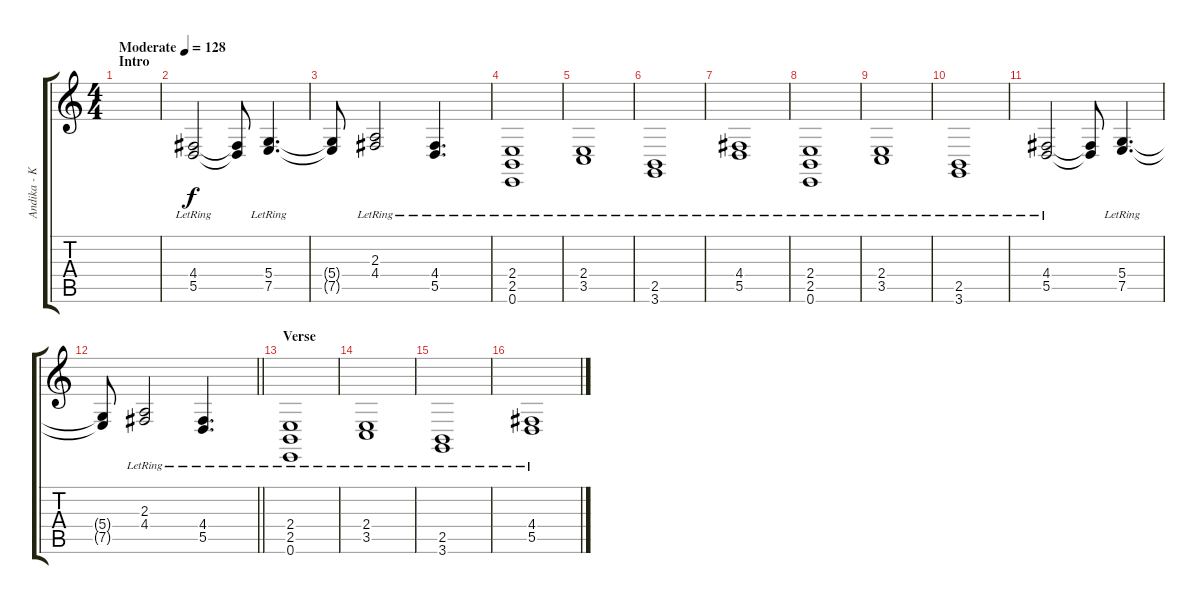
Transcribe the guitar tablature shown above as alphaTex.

\track ("Andika - Keyboard" "Andika - K") {instrument reedorgan}
\staff {score tabs}
\tuning (E4 B3 G3 D3 A2 E2) {hide}
\ts (4 4)
\section ("" "Intro")
\tempo (128 "Moderate")
\clef g2
\ks c
|
(4.4{lr} 5.5).2 (4.4{t} 5.5{t}).8 (5.4{lr} 7.5).4{d} |
(5.4{t} 7.5{t}).8 (2.3 4.4{lr}).2 (4.4{lr} 5.5).4{d} |
(2.4{lr} 2.5{lr} 0.6{lr}).1 |
(2.4{lr} 3.5{lr}).1 |
(2.5{lr} 3.6{lr}).1 |
(4.4{lr} 5.5{lr}).1 |
(2.4{lr} 2.5{lr} 0.6{lr}).1 |
(2.4{lr} 3.5{lr}).1 |
(2.5{lr} 3.6{lr}).1 |
(4.4{lr} 5.5).2 (4.4{t} 5.5{t}).8 (5.4{lr} 7.5).4{d} |
\barLineRight lightlight
(5.4{t} 7.5{t}).8 (2.3 4.4{lr}).2 (4.4{lr} 5.5).4{d} |
\section ("" "Verse")
(2.4{lr} 2.5{lr} 0.6{lr}).1 |
(2.4{lr} 3.5{lr}).1 |
(2.5{lr} 3.6{lr}).1 |
(4.4{lr} 5.5{lr}).1
